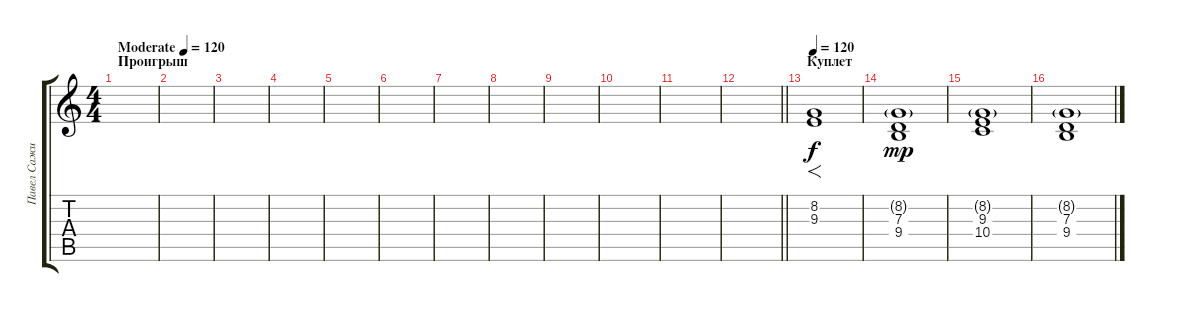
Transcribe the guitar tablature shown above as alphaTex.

\track ("Павел Сажинов" "Павел Сажи") {instrument pad4choir}
\staff {score tabs}
\tuning (E4 B3 G3 D3 A2 E2) {hide}
\ts (4 4)
\section ("" "Проигрыш")
\tempo (120 "Moderate")
\tempo 130
\tempo (120 "Moderate")
\clef g2
\ks c
|
|
|
|
|
|
|
|
|
|
|
\barLineRight lightlight
|
\section ("" "Куплет")
\tempo 120
(8.2 9.3).1{f} |
(8.2{g} 7.3 9.4).1{dy mp} |
(8.2{g} 9.3 10.4).1 |
(8.2{g} 7.3 9.4).1
